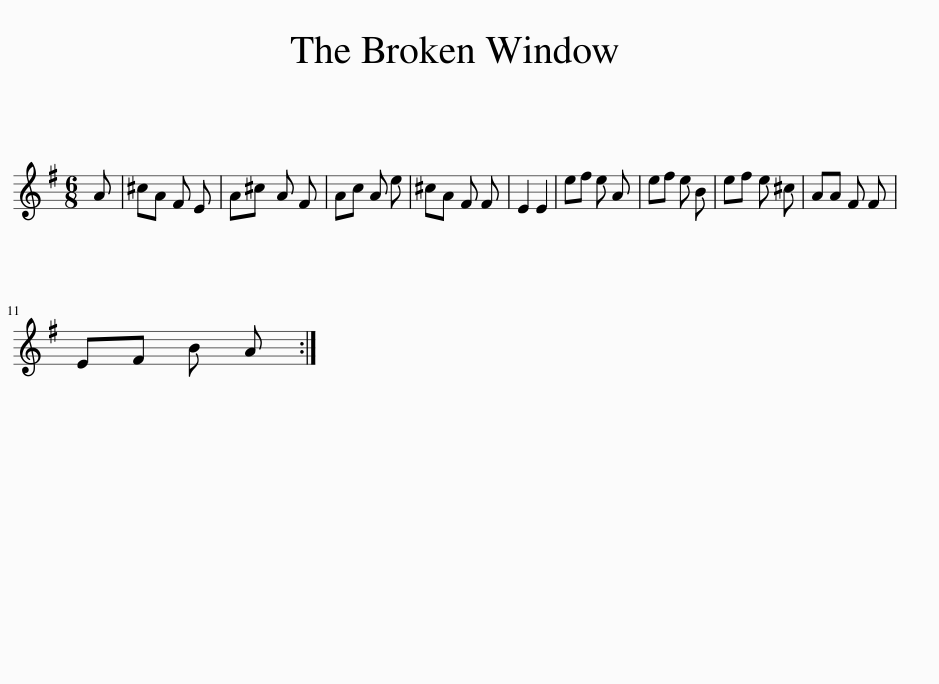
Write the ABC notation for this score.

X:1
L:1/8
M:6/8
I:linebreak $
K:G
V:1 treble
V:1
 A | ^cA F E | A^c A F | Ac A e | ^cA F F | %5
 E2 E2 | ef e A | ef e B | ef e ^c | AA F F |$ %10
 EF B A :| %11
